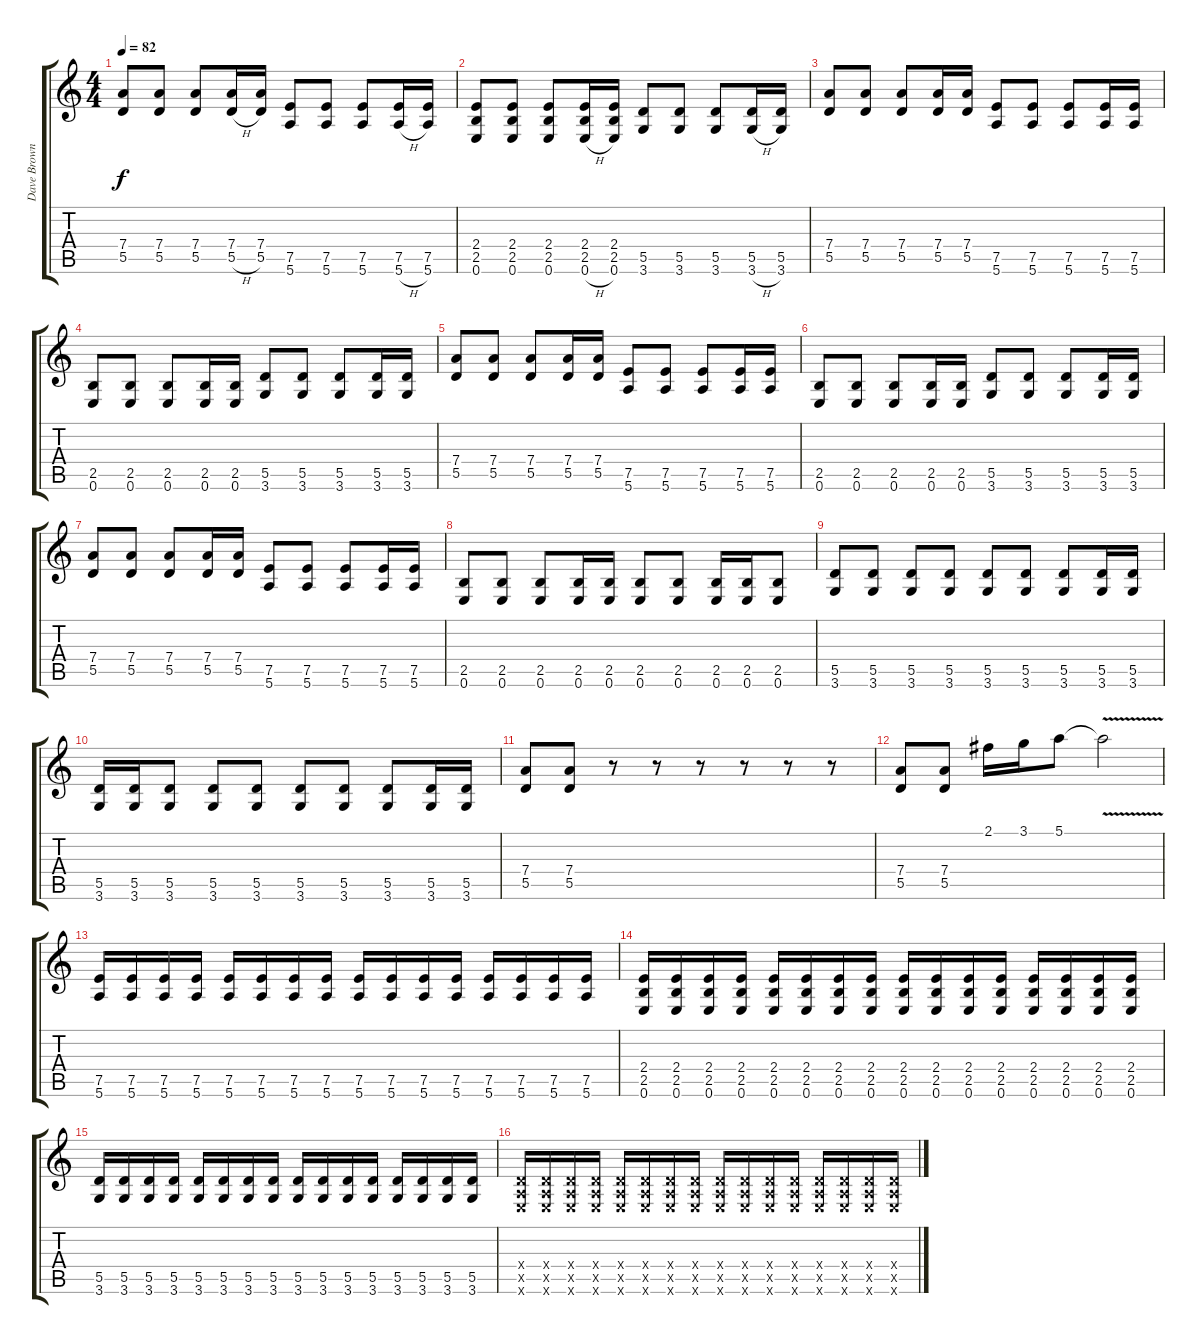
\track ("Dave Brownsound" "Dave Brown") {instrument overdrivenguitar}
\staff {score tabs}
\tuning (E4 B3 G3 D3 A2 E2) {hide}
\ts (4 4)
\tempo 82
\clef g2
\ks c
(7.4 5.5).8{dy f} (7.4 5.5).8 (7.4 5.5).8 (7.4 5.5{h}).16 (7.4 5.5).16 (7.5 5.6).8 (7.5 5.6).8 (7.5 5.6).8 (7.5 5.6{h}).16 (7.5 5.6).16 |
(2.4 2.5 0.6).8 (2.4 2.5 0.6).8 (2.4 2.5 0.6).8 (2.4 2.5 0.6{h}).16 (2.4 2.5 0.6).16 (5.5 3.6).8 (5.5 3.6).8 (5.5 3.6).8 (5.5 3.6{h}).16 (5.5 3.6).16 |
(7.4 5.5).8 (7.4 5.5).8 (7.4 5.5).8 (7.4 5.5).16 (7.4 5.5).16 (7.5 5.6).8 (7.5 5.6).8 (7.5 5.6).8 (7.5 5.6).16 (7.5 5.6).16 |
(2.5 0.6).8 (2.5 0.6).8 (2.5 0.6).8 (2.5 0.6).16 (2.5 0.6).16 (5.5 3.6).8 (5.5 3.6).8 (5.5 3.6).8 (5.5 3.6).16 (5.5 3.6).16 |
(7.4 5.5).8 (7.4 5.5).8 (7.4 5.5).8 (7.4 5.5).16 (7.4 5.5).16 (7.5 5.6).8 (7.5 5.6).8 (7.5 5.6).8 (7.5 5.6).16 (7.5 5.6).16 |
(2.5 0.6).8 (2.5 0.6).8 (2.5 0.6).8 (2.5 0.6).16 (2.5 0.6).16 (5.5 3.6).8 (5.5 3.6).8 (5.5 3.6).8 (5.5 3.6).16 (5.5 3.6).16 |
(7.4 5.5).8 (7.4 5.5).8 (7.4 5.5).8 (7.4 5.5).16 (7.4 5.5).16 (7.5 5.6).8 (7.5 5.6).8 (7.5 5.6).8 (7.5 5.6).16 (7.5 5.6).16 |
(2.5 0.6).8 (2.5 0.6).8 (2.5 0.6).8 (2.5 0.6).16 (2.5 0.6).16 (2.5 0.6).8 (2.5 0.6).8 (2.5 0.6).16 (2.5 0.6).16 (2.5 0.6).8 |
(5.5 3.6).8 (5.5 3.6).8 (5.5 3.6).8 (5.5 3.6).8 (5.5 3.6).8 (5.5 3.6).8 (5.5 3.6).8 (5.5 3.6).16 (5.5 3.6).16 |
(5.5 3.6).16 (5.5 3.6).16 (5.5 3.6).8 (5.5 3.6).8 (5.5 3.6).8 (5.5 3.6).8 (5.5 3.6).8 (5.5 3.6).8 (5.5 3.6).16 (5.5 3.6).16 |
(7.4 5.5).8 (7.4 5.5).8 r.8 r.8 r.8 r.8 r.8 r.8 |
(7.4 5.5).8 (7.4 5.5).8 2.1.16 3.1.16 5.1.8 5.1{v t}.2 |
(7.5 5.6).16 (7.5 5.6).16 (7.5 5.6).16 (7.5 5.6).16 (7.5 5.6).16 (7.5 5.6).16 (7.5 5.6).16 (7.5 5.6).16 (7.5 5.6).16 (7.5 5.6).16 (7.5 5.6).16 (7.5 5.6).16 (7.5 5.6).16 (7.5 5.6).16 (7.5 5.6).16 (7.5 5.6).16 |
(2.4 2.5 0.6).16 (2.4 2.5 0.6).16 (2.4 2.5 0.6).16 (2.4 2.5 0.6).16 (2.4 2.5 0.6).16 (2.4 2.5 0.6).16 (2.4 2.5 0.6).16 (2.4 2.5 0.6).16 (2.4 2.5 0.6).16 (2.4 2.5 0.6).16 (2.4 2.5 0.6).16 (2.4 2.5 0.6).16 (2.4 2.5 0.6).16 (2.4 2.5 0.6).16 (2.4 2.5 0.6).16 (2.4 2.5 0.6).16 |
(5.5 3.6).16 (5.5 3.6).16 (5.5 3.6).16 (5.5 3.6).16 (5.5 3.6).16 (5.5 3.6).16 (5.5 3.6).16 (5.5 3.6).16 (5.5 3.6).16 (5.5 3.6).16 (5.5 3.6).16 (5.5 3.6).16 (5.5 3.6).16 (5.5 3.6).16 (5.5 3.6).16 (5.5 3.6).16 |
(0.4{x} 0.5{x} 0.6{x}).16 (0.4{x} 0.5{x} 0.6{x}).16 (0.4{x} 0.5{x} 0.6{x}).16 (0.4{x} 0.5{x} 0.6{x}).16 (0.4{x} 0.5{x} 0.6{x}).16 (0.4{x} 0.5{x} 0.6{x}).16 (0.4{x} 0.5{x} 0.6{x}).16 (0.4{x} 0.5{x} 0.6{x}).16 (0.4{x} 0.5{x} 0.6{x}).16 (0.4{x} 0.5{x} 0.6{x}).16 (0.4{x} 0.5{x} 0.6{x}).16 (0.4{x} 0.5{x} 0.6{x}).16 (0.4{x} 0.5{x} 0.6{x}).16 (0.4{x} 0.5{x} 0.6{x}).16 (0.4{x} 0.5{x} 0.6{x}).16 (0.4{x} 0.5{x} 0.6{x}).16
